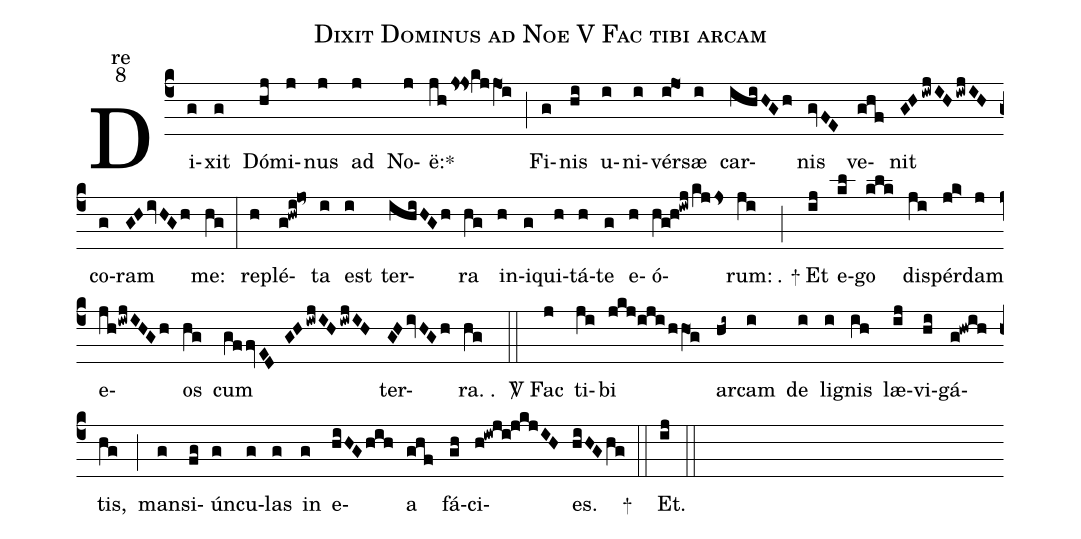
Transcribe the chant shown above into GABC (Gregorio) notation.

name:Dixit Dominus ad Noe V Fac tibi arcam;
office-part:re;
mode:8;
%%
(c4) Di(g)xit(g) Dó(hj)mi(j)nus(j) ad(j) No(j)ë:<sp>*</sp>(jhjs!js/0kjjO1i) (;)
Fi(g)nis(hi) u(i)ni(i)vér(i!jo1)sæ(i) car(ihiHGh)nis(gvFE) ve(ghf)nit(GHiwjIHiwjIH) co(g)ram(GHivHGh) me:(hg) (:)
re(h)plé(g!hwi!jo~)ta(i) est(i) ter(ihiHGh)ra(hg) in(h)i(g)qui(h)tá(h)te(g) e(h)ó(hg!h!iwjkjjs~)rum:(ji). <sp>+</sp>(;)
Et(ij) e(kl)go(klk) dis(ji)pér(j!k>)dam(j) e(jh/0iwjIHGh)os(hg) cum(gffvEDGHiwjIHiwjIH) ter(GHivHGh)ra.(hg). (::)
<sp>V/</sp> Fac(j) ti(ji)bi(jkj/0ijihhO1g) ar(hi~)cam(i) de(i) li(i)gnis(ih) læ(ij)vi(hi)gá(g!hwih)tis,(hg)  (;)
man(g)si(fg)ún(g)cu(g)las(g) in(g) e(hiHGhih)a(ghf) fá(gh)ci(h!iwji!jkjIH)es.(hiHGhg) <sp>+</sp>(::)
Et.(ij) (::)
